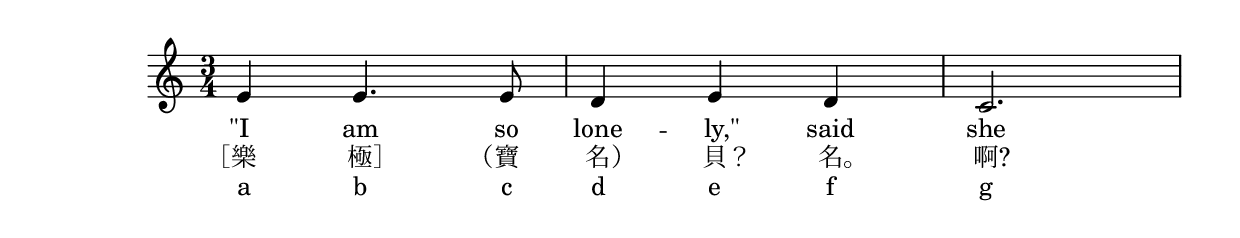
%%%%%%%%%%%%%%%%%%%%%%%%%
\version "2.16"

#(define (drop-punctuation-right str)
  (let ((punct-right '("," ";" ":" "?" "\"" "'" "!" "。" "］" "）" "？")))
    (let loop ((elt punct-right))
      (if (null? elt)
          #f
          (if (string-suffix? (car elt) str)
              (string-drop-right str (string-length (car elt)))
              (loop (cdr elt)))))))

#(define (drop-all-punctuation-right str)
  (let ((core (drop-punctuation-right str)))
    (if core
        (drop-all-punctuation-right core)
        str)))

#(define (drop-punctuation-left str)
  (let ((punct-left '("\"" "“" "［" "（")))
    (let loop ((elt punct-left))
      (if (null? elt)
          #f
          (if (string-prefix? (car elt) str)
              (string-drop str (string-length (car elt)))
              (loop (cdr elt)))))))

#(define (drop-all-punctuation-left str)
  (let ((core (drop-punctuation-left str)))
    (if core
        (drop-all-punctuation-left core)
        str)))


#(define (align grob)
  (let* ((stil (ly:grob-property grob 'stencil))
         (stil-X (ly:stencil-extent stil X))
         (text (ly:grob-property grob 'text))
         ; determine X-extent of text stencil without punctuation at end
         (text-L (drop-all-punctuation-right text))
         (text-L-stil (grob-interpret-markup grob text-L))
         (text-L-stil-X (ly:stencil-extent text-L-stil X))
         (displacement (/ (- (cdr text-L-stil-X) (cdr stil-X)) 2))
         ; determine X-extent of text stencil without punctuation at start
         (text-R (drop-all-punctuation-left text))
         (text-R-stil (grob-interpret-markup grob text-R))
         (text-R-stil-X (ly:stencil-extent text-R-stil X))
         (displacement (+ displacement
                          (/ (- (cdr stil-X) (cdr text-R-stil-X)) 2))))

     (- (ly:self-alignment-interface::aligned-on-x-parent grob)
        displacement)))

\paper {
  ragged-right = ##f
}

\relative c' {
  \time 3/4 e4 e4. e8
  d4 e d c2.
}

\addlyrics {
  \override LyricText #'X-offset = #align
  "\"I" am so lone -- "ly,\"" said she
}
\addlyrics {
  \override LyricText #'X-offset = #align
  ［樂  極］ （寶  名） 貝？  名。 啊?
}
\addlyrics {
  \override LyricText #'X-offset = #align
  a b c d e f g
}